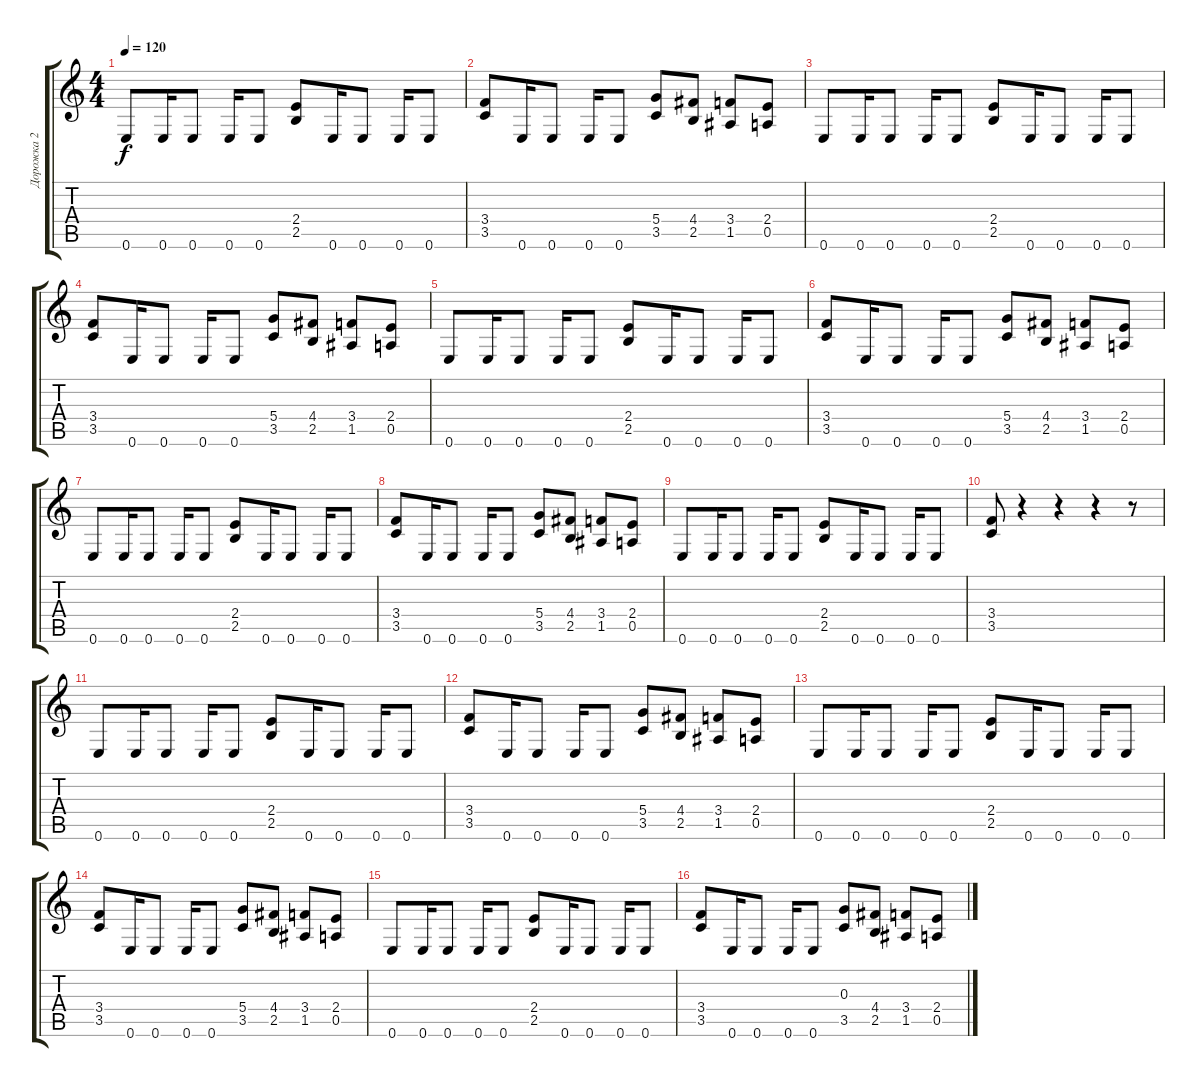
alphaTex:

\track ("Дорожка 2" "Дорожка 2") {instrument distortionguitar}
\staff {score tabs}
\tuning (E4 B3 G3 D3 A2 E2) {hide}
\ts (4 4)
\tempo 120
\clef g2
\ks c
0.6.8{dy f} 0.6.16 0.6.8 0.6.16 0.6.8 (2.4 2.5).8 0.6.16 0.6.8 0.6.16 0.6.8 |
(3.4 3.5).8 0.6.16 0.6.8 0.6.16 0.6.8 (5.4 3.5).8 (4.4 2.5).8 (3.4 1.5).8 (2.4 0.5).8 |
0.6.8 0.6.16 0.6.8 0.6.16 0.6.8 (2.4 2.5).8 0.6.16 0.6.8 0.6.16 0.6.8 |
(3.4 3.5).8 0.6.16 0.6.8 0.6.16 0.6.8 (5.4 3.5).8 (4.4 2.5).8 (3.4 1.5).8 (2.4 0.5).8 |
0.6.8 0.6.16 0.6.8 0.6.16 0.6.8 (2.4 2.5).8 0.6.16 0.6.8 0.6.16 0.6.8 |
(3.4 3.5).8 0.6.16 0.6.8 0.6.16 0.6.8 (5.4 3.5).8 (4.4 2.5).8 (3.4 1.5).8 (2.4 0.5).8 |
0.6.8 0.6.16 0.6.8 0.6.16 0.6.8 (2.4 2.5).8 0.6.16 0.6.8 0.6.16 0.6.8 |
(3.4 3.5).8 0.6.16 0.6.8 0.6.16 0.6.8 (5.4 3.5).8 (4.4 2.5).8 (3.4 1.5).8 (2.4 0.5).8 |
0.6.8 0.6.16 0.6.8 0.6.16 0.6.8 (2.4 2.5).8 0.6.16 0.6.8 0.6.16 0.6.8 |
(3.4 3.5).8 r.4 r.4 r.4 r.8 |
0.6.8 0.6.16 0.6.8 0.6.16 0.6.8 (2.4 2.5).8 0.6.16 0.6.8 0.6.16 0.6.8 |
(3.4 3.5).8 0.6.16 0.6.8 0.6.16 0.6.8 (5.4 3.5).8 (4.4 2.5).8 (3.4 1.5).8 (2.4 0.5).8 |
0.6.8 0.6.16 0.6.8 0.6.16 0.6.8 (2.4 2.5).8 0.6.16 0.6.8 0.6.16 0.6.8 |
(3.4 3.5).8 0.6.16 0.6.8 0.6.16 0.6.8 (5.4 3.5).8 (4.4 2.5).8 (3.4 1.5).8 (2.4 0.5).8 |
0.6.8 0.6.16 0.6.8 0.6.16 0.6.8 (2.4 2.5).8 0.6.16 0.6.8 0.6.16 0.6.8 |
(3.4 3.5).8 0.6.16 0.6.8 0.6.16 0.6.8 (0.3 3.5).8 (4.4 2.5).8 (3.4 1.5).8 (2.4 0.5).8
